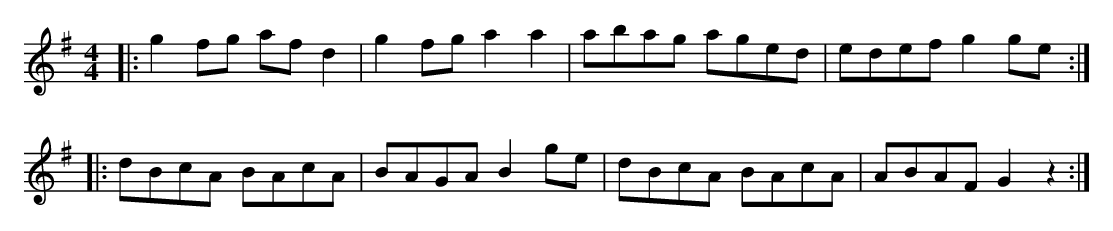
X:1
M:4/4
K:G
|:g2fg afd2|g2fg a2a2|abag aged|edef g2 ge:|
|:dBcA BAcA|BAGA B2ge|dBcA BAcA|ABAF G2 z2:|
